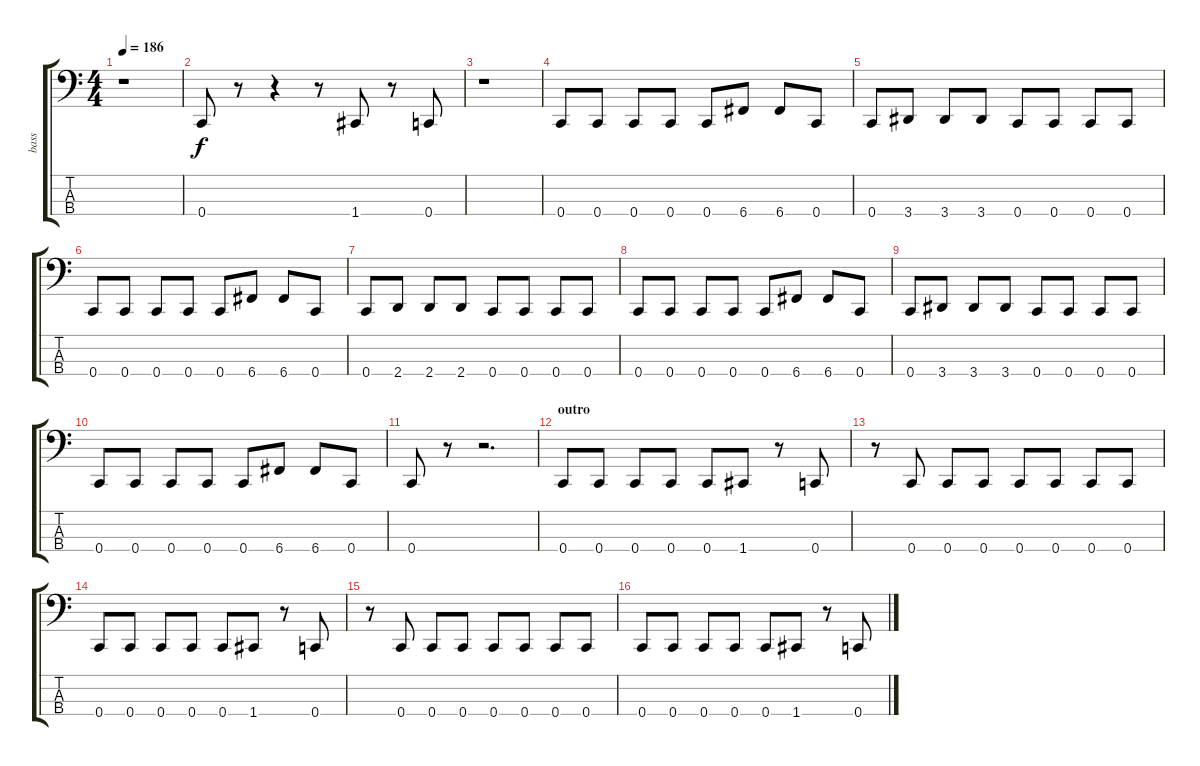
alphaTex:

\track ("bass" "bass") {instrument electricbassfinger}
\staff {score tabs}
\tuning (F2 C2 G1 C1) {hide}
\ts (4 4)
\tempo 186
\clef f4
\ks c
r.1{dy f} |
0.4.8 r.8 r.4 r.8 1.4.8 r.8 0.4.8 |
r.1 |
0.4.8 0.4.8 0.4.8 0.4.8 0.4.8 6.4.8 6.4.8 0.4.8 |
0.4.8 3.4.8 3.4.8 3.4.8 0.4.8 0.4.8 0.4.8 0.4.8 |
0.4.8 0.4.8 0.4.8 0.4.8 0.4.8 6.4.8 6.4.8 0.4.8 |
0.4.8 2.4.8 2.4.8 2.4.8 0.4.8 0.4.8 0.4.8 0.4.8 |
0.4.8 0.4.8 0.4.8 0.4.8 0.4.8 6.4.8 6.4.8 0.4.8 |
0.4.8 3.4.8 3.4.8 3.4.8 0.4.8 0.4.8 0.4.8 0.4.8 |
0.4.8 0.4.8 0.4.8 0.4.8 0.4.8 6.4.8 6.4.8 0.4.8 |
0.4.8 r.8 r.2{d} |
\section ("" "outro")
0.4.8 0.4.8 0.4.8 0.4.8 0.4.8 1.4.8 r.8 0.4.8 |
r.8 0.4.8 0.4.8 0.4.8 0.4.8 0.4.8 0.4.8 0.4.8 |
0.4.8 0.4.8 0.4.8 0.4.8 0.4.8 1.4.8 r.8 0.4.8 |
r.8 0.4.8 0.4.8 0.4.8 0.4.8 0.4.8 0.4.8 0.4.8 |
0.4.8 0.4.8 0.4.8 0.4.8 0.4.8 1.4.8 r.8 0.4.8
